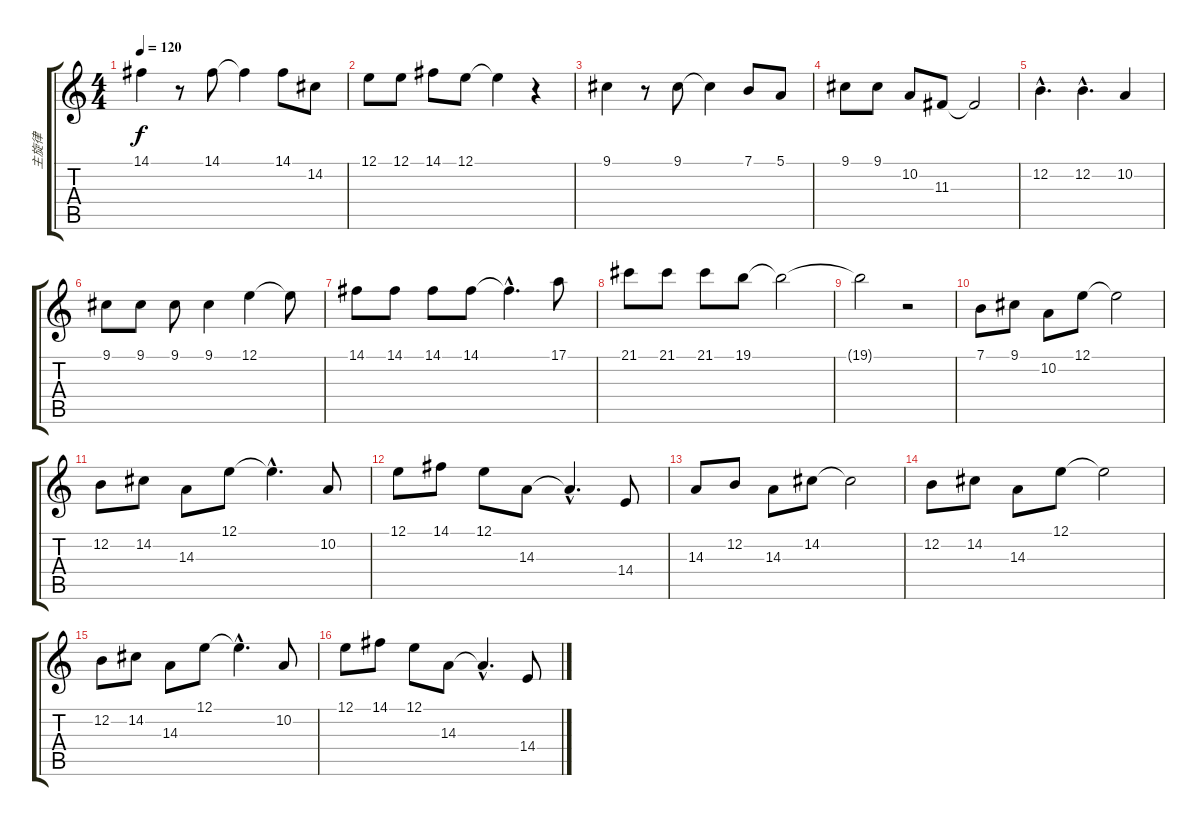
\track ("主旋律" "主旋律") {instrument choiraahs}
\staff {score tabs}
\tuning (E4 B3 G3 D3 A2 E2) {hide}
\ts (4 4)
\tempo 120
\clef g2
\ks c
14.1.4{dy f} r.8 14.1.8 14.1{t}.4 14.1.8 14.2.8 |
12.1.8 12.1.8 14.1.8 12.1.8 12.1{t}.4 r.4 |
9.1.4 r.8 9.1.8 9.1{t}.4 7.1.8 5.1.8 |
9.1.8 9.1.8 10.2.8 11.3.8 11.3{t}.2 |
12.2{hac}.4{d} 12.2{hac}.4{d} 10.2.4 |
9.1.8 9.1.8 9.1.8 9.1.4 12.1.4 12.1{t}.8 |
14.1.8 14.1.8 14.1.8 14.1.8 14.1{hac t}.4{d} 17.1.8 |
21.1.8 21.1.8 21.1.8 19.1.8 19.1{t}.2 |
19.1{t}.2 r.2 |
7.1.8 9.1.8 10.2.8 12.1.8 12.1{t}.2 |
12.2.8 14.2.8 14.3.8 12.1.8 12.1{hac t}.4{d} 10.2.8 |
12.1.8 14.1.8 12.1.8 14.3.8 14.3{hac t}.4{d} 14.4.8 |
14.3.8 12.2.8 14.3.8 14.2.8 14.2{t}.2 |
12.2.8 14.2.8 14.3.8 12.1.8 12.1{t}.2 |
12.2.8 14.2.8 14.3.8 12.1.8 12.1{hac t}.4{d} 10.2.8 |
12.1.8 14.1.8 12.1.8 14.3.8 14.3{hac t}.4{d} 14.4.8
